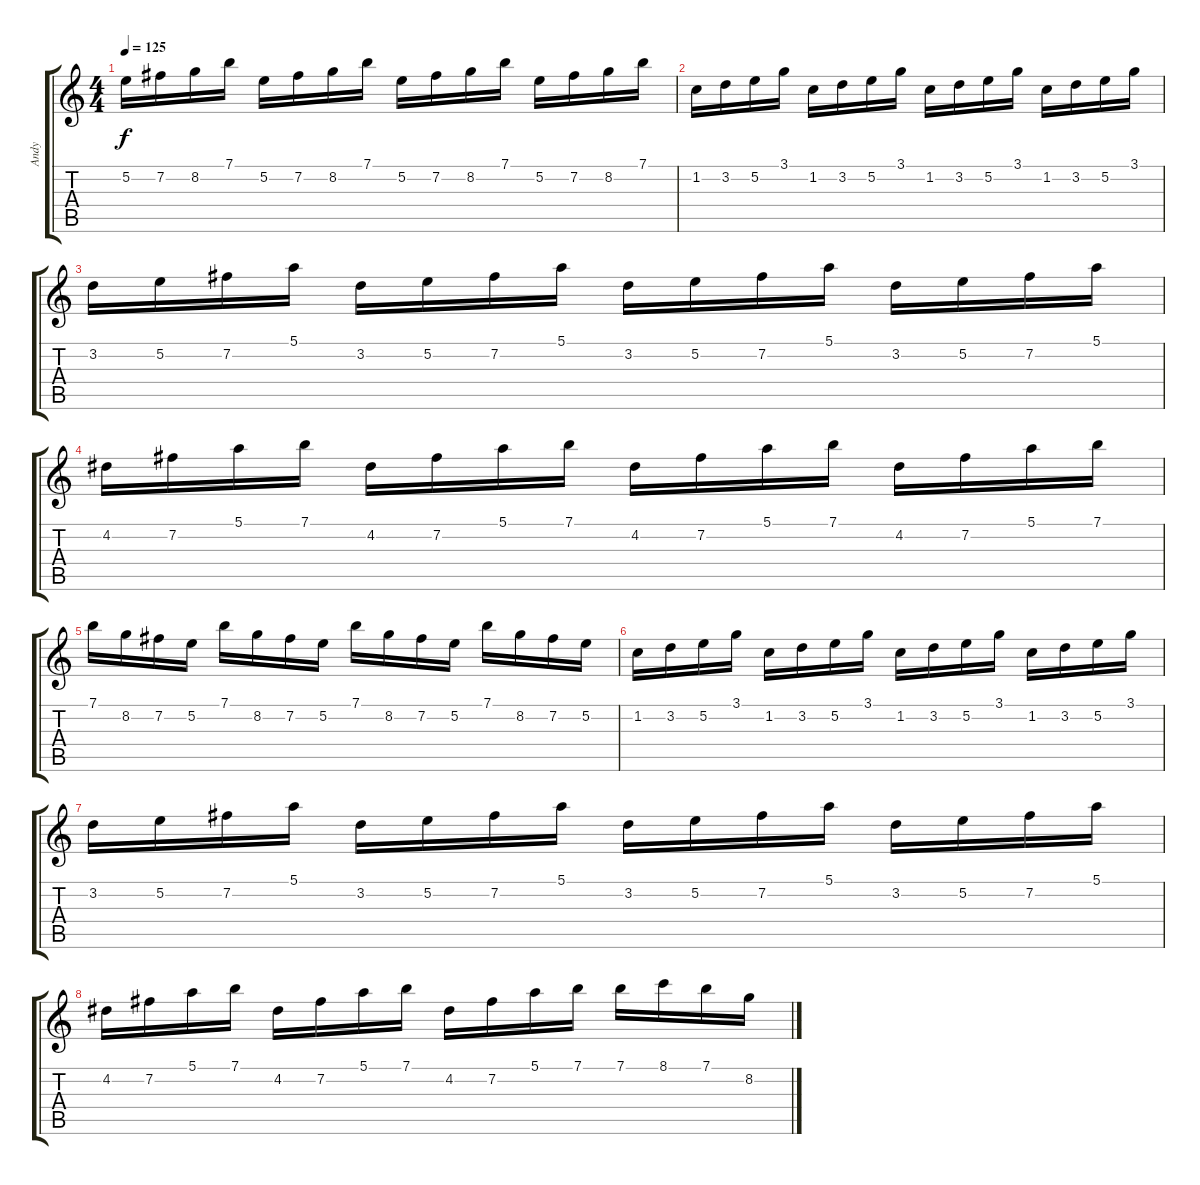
\track ("Andy" "Andy") {instrument distortionguitar}
\staff {score tabs}
\tuning (E4 B3 G3 D3 A2 E2) {hide}
\ts (4 4)
\tempo 125
\clef g2
\ks c
5.2.16{dy f} 7.2.16 8.2.16 7.1.16 5.2.16 7.2.16 8.2.16 7.1.16 5.2.16 7.2.16 8.2.16 7.1.16 5.2.16 7.2.16 8.2.16 7.1.16 |
1.2.16 3.2.16 5.2.16 3.1.16 1.2.16 3.2.16 5.2.16 3.1.16 1.2.16 3.2.16 5.2.16 3.1.16 1.2.16 3.2.16 5.2.16 3.1.16 |
3.2.16 5.2.16 7.2.16 5.1.16 3.2.16 5.2.16 7.2.16 5.1.16 3.2.16 5.2.16 7.2.16 5.1.16 3.2.16 5.2.16 7.2.16 5.1.16 |
4.2.16 7.2.16 5.1.16 7.1.16 4.2.16 7.2.16 5.1.16 7.1.16 4.2.16 7.2.16 5.1.16 7.1.16 4.2.16 7.2.16 5.1.16 7.1.16 |
7.1.16 8.2.16 7.2.16 5.2.16 7.1.16 8.2.16 7.2.16 5.2.16 7.1.16 8.2.16 7.2.16 5.2.16 7.1.16 8.2.16 7.2.16 5.2.16 |
1.2.16 3.2.16 5.2.16 3.1.16 1.2.16 3.2.16 5.2.16 3.1.16 1.2.16 3.2.16 5.2.16 3.1.16 1.2.16 3.2.16 5.2.16 3.1.16 |
3.2.16 5.2.16 7.2.16 5.1.16 3.2.16 5.2.16 7.2.16 5.1.16 3.2.16 5.2.16 7.2.16 5.1.16 3.2.16 5.2.16 7.2.16 5.1.16 |
4.2.16 7.2.16 5.1.16 7.1.16 4.2.16 7.2.16 5.1.16 7.1.16 4.2.16 7.2.16 5.1.16 7.1.16 7.1.16 8.1.16 7.1.16 8.2.16
